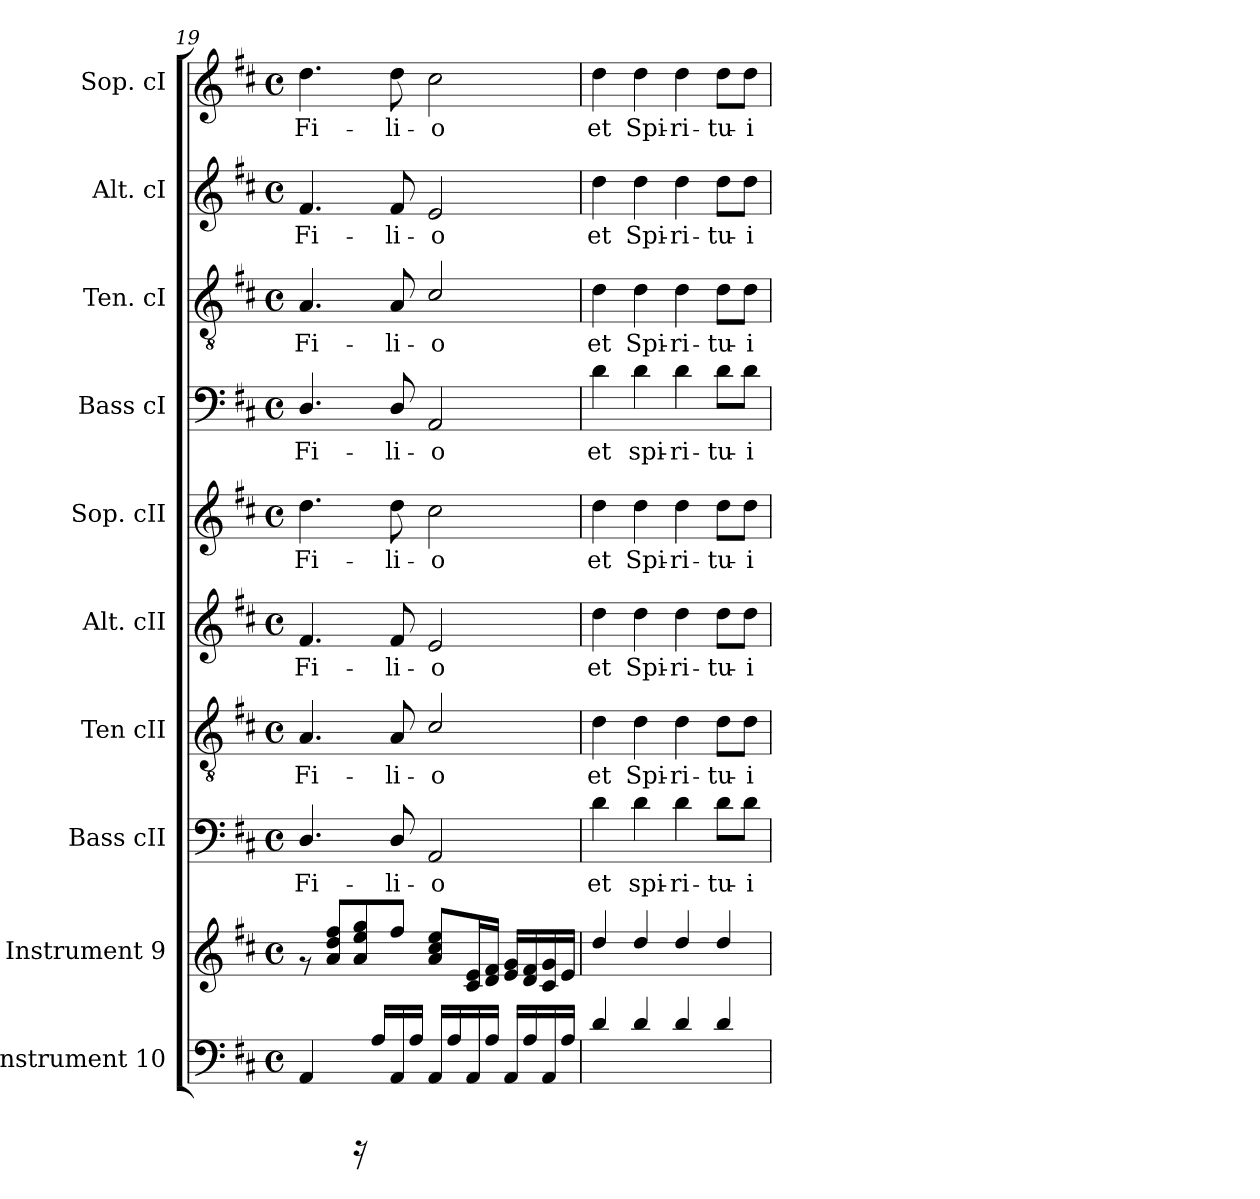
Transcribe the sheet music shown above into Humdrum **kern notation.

**kern	**kern	**kern	**text	**kern	**text	**kern	**text	**kern	**text	**kern	**text	**kern	**text	**kern	**text	**kern	**text
*part10	*part9	*part8	*part8	*part7	*part7	*part6	*part6	*part5	*part5	*part4	*part4	*part3	*part3	*part2	*part2	*part1	*part1
*staff10	*staff9	*staff8	*staff8	*staff7	*staff7	*staff6	*staff6	*staff5	*staff5	*staff4	*staff4	*staff3	*staff3	*staff2	*staff2	*staff1	*staff1
*I"Instrument 10	*I"Instrument 9	*I"Bass cII	*	*I"Ten cII	*	*I"Alt. cII	*	*I"Sop. cII	*	*I"Bass cI	*	*I"Ten. cI	*	*I"Alt. cI	*	*I"Sop. cI	*
*	*	*I'Bass cII	*	*I'Ten cII	*	*I'Alt. cII	*	*I'Sop. cII	*	*I'Bass cI	*	*I'Ten. cI	*	*I'Alt. cI	*	*I'Sop. cI	*
*clefF4	*clefG2	*clefF4	*	*clefGv2	*	*clefG2	*	*clefG2	*	*clefF4	*	*clefGv2	*	*clefG2	*	*clefG2	*
*k[f#c#]	*k[f#c#]	*k[f#c#]	*	*k[f#c#]	*	*k[f#c#]	*	*k[f#c#]	*	*k[f#c#]	*	*k[f#c#]	*	*k[f#c#]	*	*k[f#c#]	*
*D:	*D:	*D:	*	*D:	*	*D:	*	*D:	*	*D:	*	*D:	*	*D:	*	*D:	*
*M4/4	*M4/4	*M4/4	*	*M4/4	*	*M4/4	*	*M4/4	*	*M4/4	*	*M4/4	*	*M4/4	*	*M4/4	*
*met(c)	*met(c)	*met(c)	*	*met(c)	*	*met(c)	*	*met(c)	*	*met(c)	*	*met(c)	*	*met(c)	*	*met(c)	*
=19	=19	=19	=19	=19	=19	=19	=19	=19	=19	=19	=19	=19	=19	=19	=19	=19	=19
!	!	!	!LO:LY:b:cj	!	!LO:LY:b:cj	!	!LO:LY:b:cj	!	!LO:LY:b:cj	!	!LO:LY:b:cj	!	!LO:LY:b:cj	!	!LO:LY:b:cj	!	!LO:LY:b:cj
4AA/	8rf	4.D/	Fi-	4.A/	Fi-	4.f#/	Fi-	4.dd\	Fi-	4.D/	Fi-	4.A/	Fi-	4.f#/	Fi-	4.dd\	Fi-
.	8ff#/ 8dd/ 8a/L	.	.	.	.	.	.	.	.	.	.	.	.	.	.	.	.
16rBBBB	8gg/ 8ee/ 8a/	.	.	.	.	.	.	.	.	.	.	.	.	.	.	.	.
16A/L	.	.	.	.	.	.	.	.	.	.	.	.	.	.	.	.	.
!	!	!	!LO:LY:b:cj	!	!LO:LY:b:cj	!	!LO:LY:b:cj	!	!LO:LY:b:cj	!	!LO:LY:b:cj	!	!LO:LY:b:cj	!	!LO:LY:b:cj	!	!LO:LY:b:cj
16AA/	8ff#/J	8D/	-li-	8A/	-li-	8f#/	-li-	8dd\	-li-	8D/	-li-	8A/	-li-	8f#/	-li-	8dd\	-li-
16A/J	.	.	.	.	.	.	.	.	.	.	.	.	.	.	.	.	.
!	!	!	!LO:LY:b:cj	!	!LO:LY:b:cj	!	!LO:LY:b:cj	!	!LO:LY:b:cj	!	!LO:LY:b:cj	!	!LO:LY:b:cj	!	!LO:LY:b:cj	!	!LO:LY:b:cj
16AA/L	8ee/ 8cc#/ 8a/L	2AA/	-o	2c#/	-o	2e/	-o	2cc#\	-o	2AA/	-o	2c#/	-o	2e/	-o	2cc#\	-o
16A/	.	.	.	.	.	.	.	.	.	.	.	.	.	.	.	.	.
16AA/	16e/ 16c#/	.	.	.	.	.	.	.	.	.	.	.	.	.	.	.	.
16A/J	16f#/ 16d/J	.	.	.	.	.	.	.	.	.	.	.	.	.	.	.	.
16AA/L	16g/ 16e/L	.	.	.	.	.	.	.	.	.	.	.	.	.	.	.	.
16A/	16f#/ 16d/	.	.	.	.	.	.	.	.	.	.	.	.	.	.	.	.
16AA/	16g/ 16c#/	.	.	.	.	.	.	.	.	.	.	.	.	.	.	.	.
16A/J	16e/J	.	.	.	.	.	.	.	.	.	.	.	.	.	.	.	.
=20	=20	=20	=20	=20	=20	=20	=20	=20	=20	=20	=20	=20	=20	=20	=20	=20	=20
!	!	!	!LO:LY:b:cj	!	!LO:LY:b:cj	!	!LO:LY:b:cj	!	!LO:LY:b:cj	!	!LO:LY:b:cj	!	!LO:LY:b:cj	!	!LO:LY:b:cj	!	!LO:LY:b:cj
4d/	4dd/	4d\	et	4d\	et	4dd\	et	4dd\	et	4d\	et	4d\	et	4dd\	et	4dd\	et
!	!	!	!LO:LY:b:cj	!	!LO:LY:b:cj	!	!LO:LY:b:cj	!	!LO:LY:b:cj	!	!LO:LY:b:cj	!	!LO:LY:b:cj	!	!LO:LY:b:cj	!	!LO:LY:b:cj
4d/	4dd/	4d\	spi-	4d\	Spi-	4dd\	Spi-	4dd\	Spi-	4d\	spi-	4d\	Spi-	4dd\	Spi-	4dd\	Spi-
!	!	!	!LO:LY:b:cj	!	!LO:LY:b:cj	!	!LO:LY:b:cj	!	!LO:LY:b:cj	!	!LO:LY:b:cj	!	!LO:LY:b:cj	!	!LO:LY:b:cj	!	!LO:LY:b:cj
4d/	4dd/	4d\	-ri-	4d\	-ri-	4dd\	-ri-	4dd\	-ri-	4d\	-ri-	4d\	-ri-	4dd\	-ri-	4dd\	-ri-
!	!	!	!LO:LY:b:cj	!	!LO:LY:b:cj	!	!LO:LY:b:cj	!	!LO:LY:b:cj	!	!LO:LY:b:cj	!	!LO:LY:b:cj	!	!LO:LY:b:cj	!	!LO:LY:b:cj
4d/	4dd/	8d\L	-tu-	8d\L	-tu-	8dd\L	-tu-	8dd\L	-tu-	8d\L	-tu-	8d\L	-tu-	8dd\L	-tu-	8dd\L	-tu-
!	!	!	!LO:LY:b:cj	!	!LO:LY:b:cj	!	!LO:LY:b:cj	!	!LO:LY:b:cj	!	!LO:LY:b:cj	!	!LO:LY:b:cj	!	!LO:LY:b:cj	!	!LO:LY:b:cj
.	.	8d\J	-i	8d\J	-i	8dd\J	-i	8dd\J	-i	8d\J	-i	8d\J	-i	8dd\J	-i	8dd\J	-i
=	=	=	=	=	=	=	=	=	=	=	=	=	=	=	=	=	=
*-	*-	*-	*-	*-	*-	*-	*-	*-	*-	*-	*-	*-	*-	*-	*-	*-	*-
